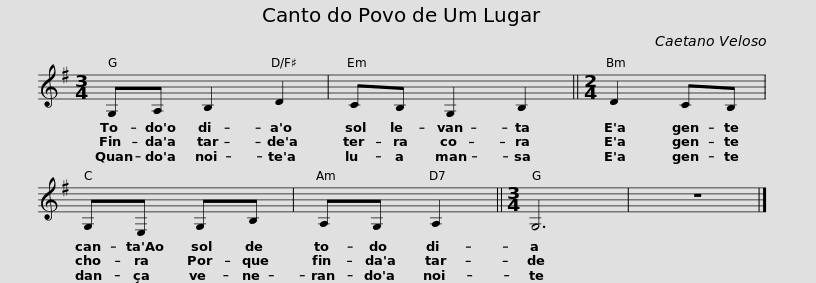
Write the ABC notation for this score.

X:1
L:1/8
M:3/4
I:linebreak $
K:G
V:1 treble
V:1
 G,A, B,2 D2 | CB, G,2 B,2 ||[M:2/4] D2 CB, | G,E, G,B, | A,G, A,2 || %5
[M:3/4] G,6 | z6 |] %7
